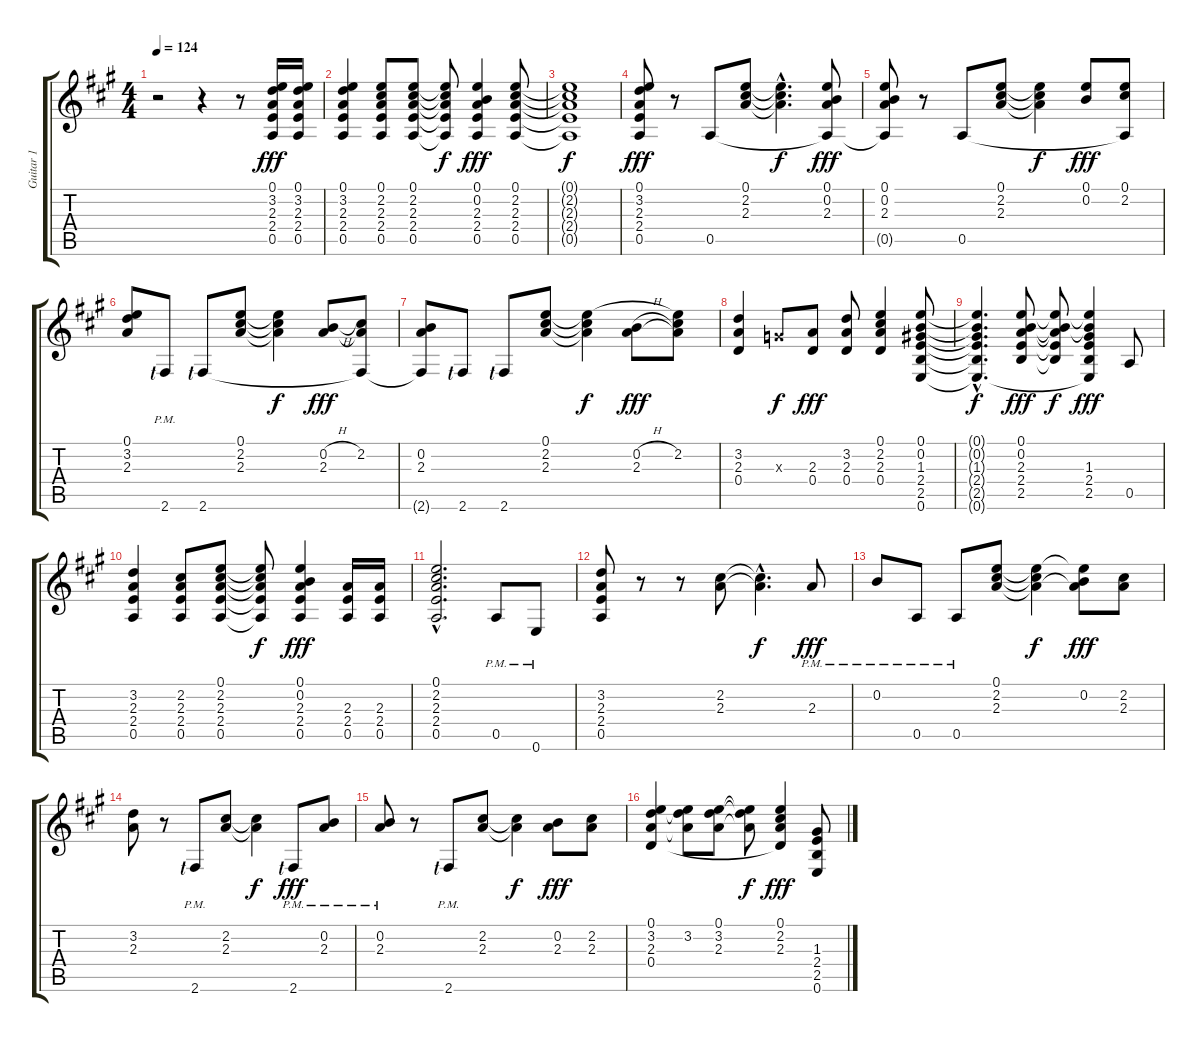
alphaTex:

\track ("Guitar 1" "Guitar 1") {instrument electricguitarclean}
\staff {score tabs}
\tuning (E4 B3 G3 D3 A2 E2) {hide}
\ts (4 4)
\tempo 124
\clef g2
\ks a
r.2{dy fff instrument electricguitarclean} r.4 r.8 (0.1 3.2 2.3 2.4 0.5).16 (0.1 3.2 2.3 2.4 0.5).16 |
(0.1 3.2 2.3 2.4 0.5).4 (0.1 2.2 2.3 2.4 0.5).8 (0.1 2.2 2.3 2.4 0.5).8 (0.1{t} 2.2{t} 2.3{t} 2.4{t} 0.5{t}).8{dy f} (0.1 0.2 2.3 2.4 0.5).4{dy fff} (0.1 2.2 2.3 2.4 0.5).8 |
(0.1{t} 2.2{t} 2.3{t} 2.4{t} 0.5{t}).1{dy f} |
(0.1 3.2 2.3 2.4 0.5).8{dy fff} r.8 0.5.8 (0.1 2.2 2.3).8 (0.1{hac t} 2.2{hac t} 2.3{hac t}).4{d dy f} (0.1 0.2 2.3 0.5{t}).8{dy fff} |
(0.1 0.2 2.3 0.5{t}).8 r.8 0.5.8 (0.1 2.2 2.3).8 (0.1{t} 2.2{t} 2.3{t}).4{dy f} (0.1 0.2).8{dy fff} (0.1 2.2 0.5{t}).8 |
(0.1 3.2 2.3).8 2.6{pm lf 1}.8 2.6{lf 1}.8 (0.1 2.2 2.3).8 (0.1{t} 2.2{t} 2.3{t}).4{dy f} (0.2{h} 2.3).8{dy fff} (2.2 2.3{t} 2.6{t}).8 |
(0.2 2.3 2.6{t}).8 2.6{lf 1}.8 2.6{lf 1}.8 (0.1 2.2 2.3).8 (0.1{t} 2.2{t} 2.3{t}).4{dy f} (0.2{h} 2.3).8{dy fff} (0.1{t} 2.2 2.3{t}).8 |
(3.2 2.3 0.4).4 0.3{x}.8{dy f} (2.3 0.4).8{dy fff} (3.2 2.3 0.4).8 (0.1 2.2 2.3 0.4).4 (0.1 0.2 1.3 2.4 2.5 0.6).8 |
(0.1{hac t} 0.2{hac t} 1.3{hac t} 2.4{hac t} 2.5{hac t} 0.6{hac t}).4{d dy f} (0.1 0.2 2.3 2.4 2.5).8{dy fff} (0.1{t} 0.2{t} 2.3{t} 2.4{t} 2.5{t}).8{dy f} (0.1{t} 0.2{t} 1.3 2.4 2.5 0.6{t}).4{dy fff} 0.5.8 |
(3.2 2.3 2.4 0.5).4 (2.2 2.3 2.4 0.5).8 (0.1 2.2 2.3 2.4 0.5).8 (0.1{t} 2.2{t} 2.3{t} 2.4{t} 0.5{t}).8{dy f} (0.1 0.2 2.3 2.4 0.5).4{dy fff} (2.3 2.4 0.5).16 (2.3 2.4 0.5).16 |
(0.1{hac} 2.2{hac} 2.3{hac} 2.4{hac} 0.5{hac}).2{d} 0.5{pm}.8 0.6{pm}.8 |
(3.2 2.3 2.4 0.5).8 r.8 r.8 (2.2 2.3).8 (2.2{hac t} 2.3{hac t}).4{d dy f} 2.3{pm}.8{dy fff} |
0.2{pm}.8 0.5{pm}.8 0.5{pm}.8 (0.1 2.2 2.3).8 (0.1{t} 2.2{t} 2.3{t}).4{dy f} (0.1{t} 0.2 2.3{t}).8{dy fff} (2.2 2.3).8 |
(3.2 2.3).8 r.8 2.6{pm lf 1}.8 (2.2 2.3).8 (2.2{t} 2.3{t}).4{dy f} 2.6{pm lf 1}.8{dy fff} (0.2{pm} 2.3{pm}).8 |
(0.2{pm} 2.3{pm}).8 r.8 2.6{pm lf 1}.8 (2.2 2.3).8 (2.2{t} 2.3{t}).4{dy f} (0.2 2.3).8{dy fff} (2.2 2.3).8 |
(0.1 3.2 2.3 0.4).4 (0.1{t} 3.2 2.3{t}).8 (0.1 3.2 2.3).8 (0.1{t} 3.2{t} 2.3{t}).8{dy f} (0.1 2.2 2.3 0.4{t}).4{dy fff} (1.3 2.4 2.5 0.6).8
